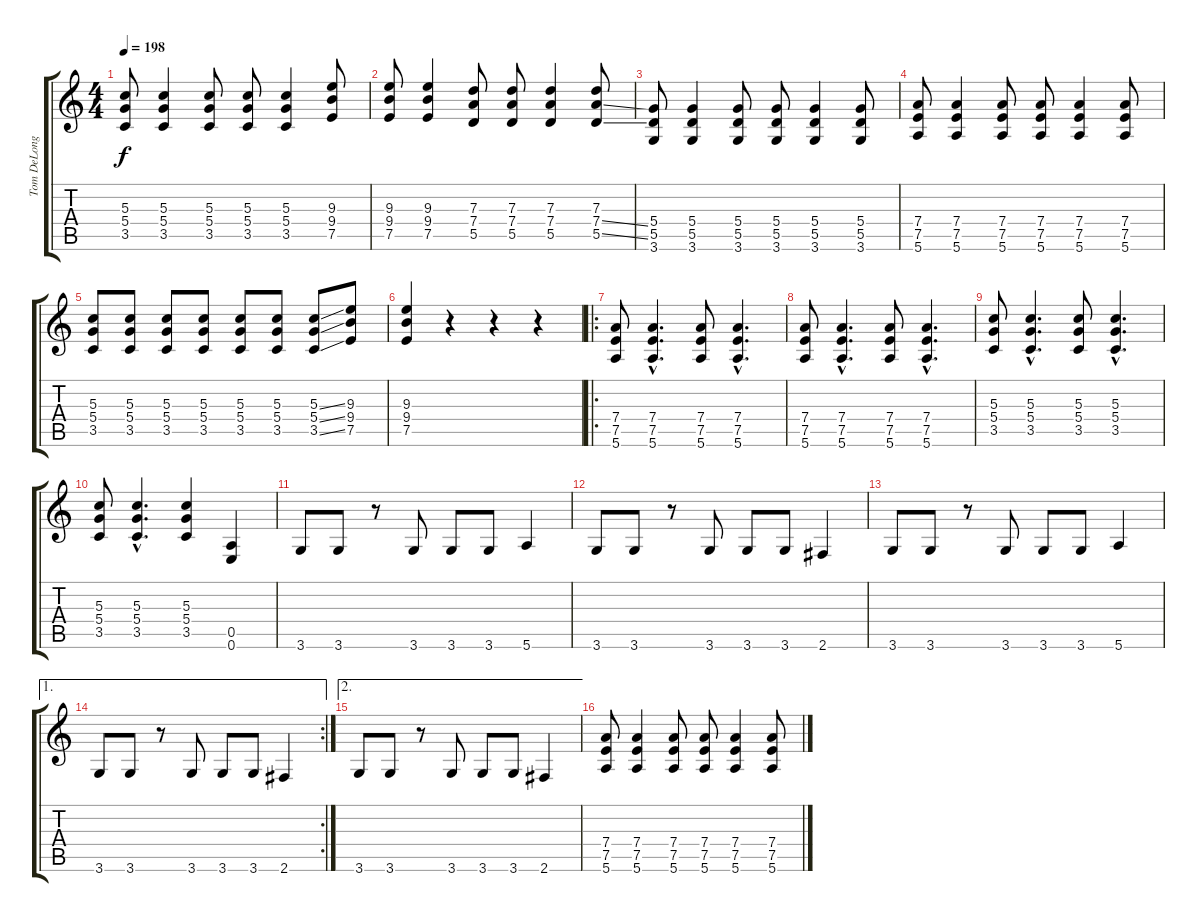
\track ("Tom DeLonge: Guitar 2" "Tom DeLong") {instrument distortionguitar}
\staff {score tabs}
\tuning (E4 B3 G3 D3 A2 E2) {hide}
\ts (4 4)
\tempo 198
\clef g2
\ks c
(5.3 5.4 3.5).8{dy f} (5.3 5.4 3.5).4 (5.3 5.4 3.5).8 (5.3 5.4 3.5).8 (5.3 5.4 3.5).4 (9.3 9.4 7.5).8 |
(9.3 9.4 7.5).8 (9.3 9.4 7.5).4 (7.3 7.4 5.5).8 (7.3 7.4 5.5).8 (7.3 7.4 5.5).4 (7.3 7.4{ss} 5.5{ss}).8 |
(5.4 5.5 3.6).8 (5.4 5.5 3.6).4 (5.4 5.5 3.6).8 (5.4 5.5 3.6).8 (5.4 5.5 3.6).4 (5.4 5.5 3.6).8 |
(7.4 7.5 5.6).8 (7.4 7.5 5.6).4 (7.4 7.5 5.6).8 (7.4 7.5 5.6).8 (7.4 7.5 5.6).4 (7.4 7.5 5.6).8 |
(5.3 5.4 3.5).8 (5.3 5.4 3.5).8 (5.3 5.4 3.5).8 (5.3 5.4 3.5).8 (5.3 5.4 3.5).8 (5.3 5.4 3.5).8 (5.3{ss} 5.4{ss} 3.5{ss}).8 (9.3 9.4 7.5).8 |
(9.3 9.4 7.5).4 r.4 r.4 r.4 |
\ro
(7.4 7.5 5.6).8 (7.4{hac} 7.5{hac} 5.6{hac}).4{d} (7.4 7.5 5.6).8 (7.4{hac} 7.5{hac} 5.6{hac}).4{d} |
(7.4 7.5 5.6).8 (7.4{hac} 7.5{hac} 5.6{hac}).4{d} (7.4 7.5 5.6).8 (7.4{hac} 7.5{hac} 5.6{hac}).4{d} |
(5.3 5.4 3.5).8 (5.3{hac} 5.4{hac} 3.5{hac}).4{d} (5.3 5.4 3.5).8 (5.3{hac} 5.4{hac} 3.5{hac}).4{d} |
(5.3 5.4 3.5).8 (5.3{hac} 5.4{hac} 3.5{hac}).4{d} (5.3 5.4 3.5).4 (0.5 0.6).4 |
3.6.8{instrument electricguitarmuted} 3.6.8 r.8 3.6.8 3.6.8 3.6.8 5.6.4{instrument overdrivenguitar} |
3.6.8{instrument electricguitarmuted} 3.6.8 r.8 3.6.8 3.6.8 3.6.8 2.6.4{instrument overdrivenguitar} |
3.6.8{instrument electricguitarmuted} 3.6.8 r.8 3.6.8 3.6.8 3.6.8 5.6.4{instrument overdrivenguitar} |
\ae 1
\rc 2
3.6.8{instrument electricguitarmuted} 3.6.8 r.8 3.6.8 3.6.8 3.6.8 2.6.4{instrument overdrivenguitar} |
\ae 2
3.6.8{instrument electricguitarmuted} 3.6.8 r.8 3.6.8 3.6.8 3.6.8 2.6.4{instrument overdrivenguitar} |
(7.4 7.5 5.6).8 (7.4 7.5 5.6).4 (7.4 7.5 5.6).8 (7.4 7.5 5.6).8 (7.4 7.5 5.6).4 (7.4 7.5 5.6).8
